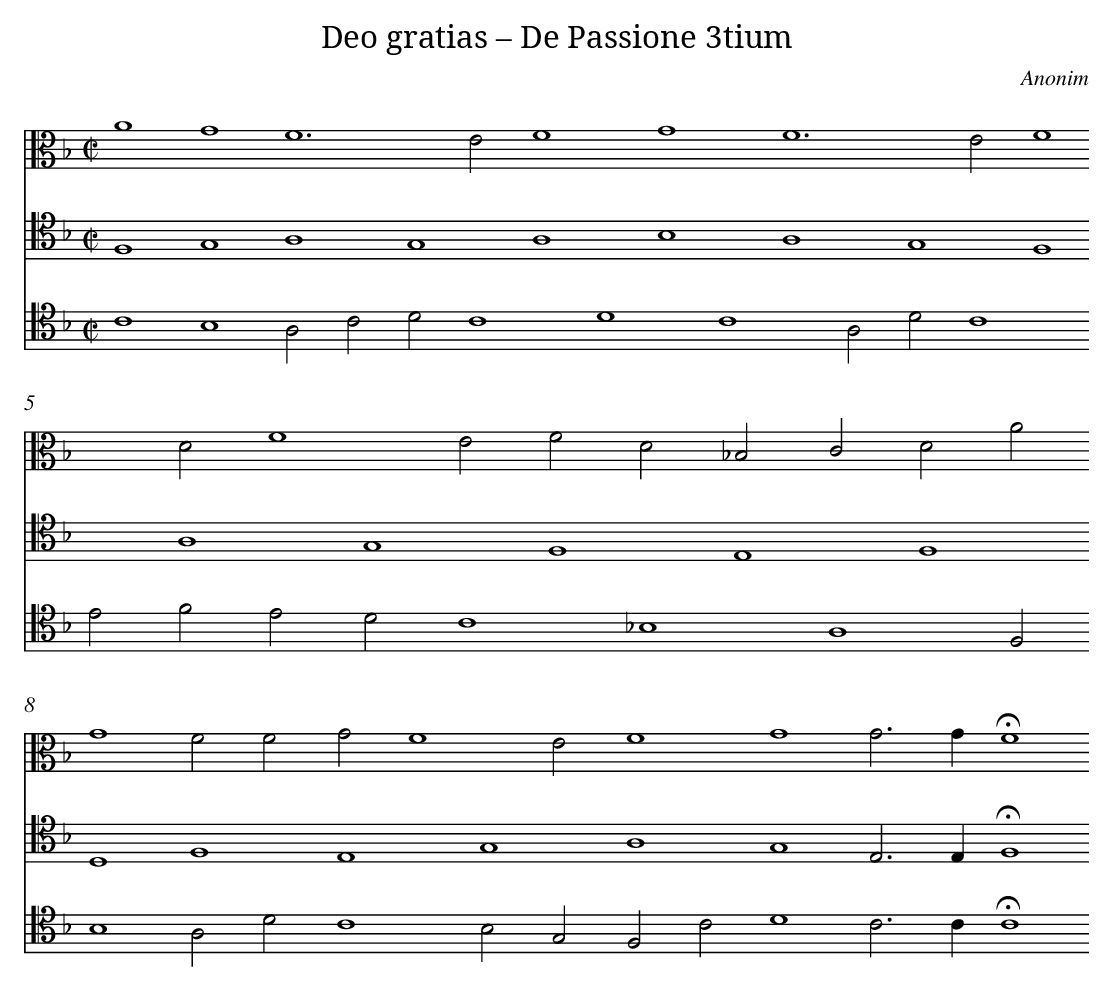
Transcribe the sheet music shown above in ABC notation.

X:1
T: Deo gratias – De Passione 3tium
C: Anonim
L: 1/4
M: C|
V: 1 clef=alto
V: 2 clef=tenor
V: 3 clef=tenor
K: F
[V:1] A4G4 [|]
[V:2] F,4G,4 [|]
[V:3] C4B,4 [|]
[V:1] F6E2 [|]
[V:2] A,4G,4 [|]
[V:3] A,2C2D2C4 [|]
[V:1] F4G4 [|]
[V:2] A,4B,4 [|]
[V:3] D4C4 [|]
[V:1] F6E2 [|]
[V:2] A,4G,4 [|]
[V:3] A,2D2C4 [|]
[V:1] F4D2F4 [|]
[V:2] F,4A,4 [|]
[V:3] E2F2E2 [|]
[V:1] E2F2D2 [|]
[V:2] G,4F,4 [|]
[V:3] D2C4_B,4 [|]
[V:1] _B,2C2D2A2 [|]
[V:2] E,4F,4 [|]
[V:3] A,4F,2 [|]
[V:1] G4F2F2 [|]
[V:2] D,4F,4 [|]
[V:3] B,4A,2D2 [|]
[V:1] G2F4E2 [|]
[V:2] E,4G,4 [|]
[V:3] C4B,2G,2 [|]
[V:1] F4G4 [|]
[V:2] A,4G,4 [|]
[V:3] F,2C2D4 [|]
[V:1] G2>G2!fermata!F4 [|]
[V:2] E,2>E,2!fermata!F,4 [|]
[V:3] C2>C2!fermata!C4 [|]
